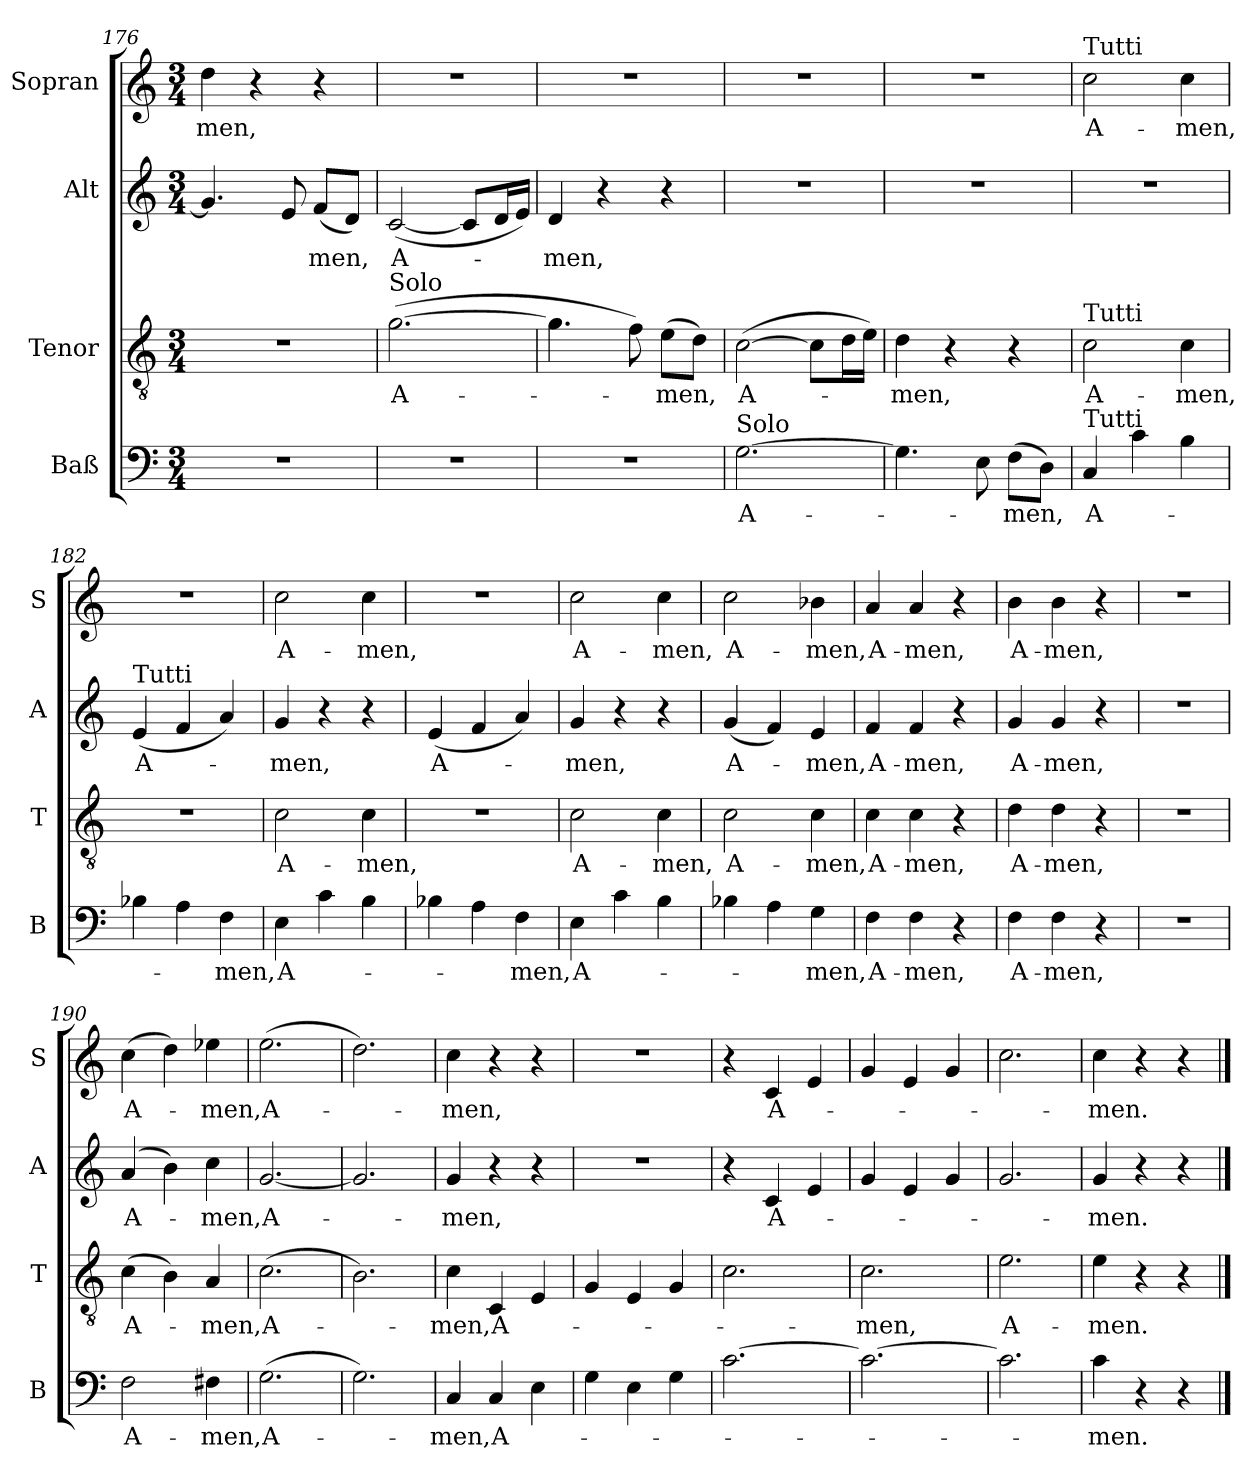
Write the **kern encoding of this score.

**kern	**text	**kern	**text	**kern	**text	**kern	**text
*part4	*part4	*part3	*part3	*part2	*part2	*part1	*part1
*staff4	*staff4	*staff3	*staff3	*staff2	*staff2	*staff1	*staff1
*I"Baß	*	*I"Tenor	*	*I"Alt	*	*I"Sopran	*
*I'B	*	*I'T	*	*I'A	*	*I'S	*
*clefF4	*	*clefGv2	*	*clefG2	*	*clefG2	*
*k[]	*	*k[]	*	*k[]	*	*k[]	*
*M3/4	*	*M3/4	*	*M3/4	*	*M3/4	*
=176	=176	=176	=176	=176	=176	=176	=176
!LO:N:vis=2	!	!LO:N:vis=2	!	!	!	!	!LO:LY:b
2.r	.	2.r	.	4.g/]	.	4dd\	men,
.	.	.	.	.	.	4r	.
.	.	.	.	8e/	.	.	.
!	!	!	!	!	!LO:LY:b	!	!
.	.	.	.	(8f/L	men,	4r	.
.	.	.	.	8d/J)	.	.	.
=177	=177	=177	=177	=177	=177	=177	=177
!	!	!LO:TX:a:t=Solo	!	!	!	!	!
!LO:N:vis=2	!	!	!LO:LY:b	!	!LO:LY:b	!LO:N:vis=2	!
2.r	.	([2.g\	A-	([2c/	A-	2.r	.
.	.	.	.	8c/L]	.	.	.
.	.	.	.	16d/L	.	.	.
.	.	.	.	16e/JJ)	.	.	.
=178	=178	=178	=178	=178	=178	=178	=178
!LO:N:vis=2	!	!	!	!	!LO:LY:b	!LO:N:vis=2	!
2.r	.	4.g\]	.	4d/	men,	2.r	.
.	.	.	.	4r	.	.	.
.	.	8f\)	.	.	.	.	.
!	!	!	!LO:LY:b	!	!	!	!
.	.	(8e\L	men,	4r	.	.	.
.	.	8d\J)	.	.	.	.	.
=179	=179	=179	=179	=179	=179	=179	=179
!LO:TX:a:t=Solo	!	!	!	!	!	!	!
!	!LO:LY:b	!	!LO:LY:b	!LO:N:vis=2	!	!LO:N:vis=2	!
[2.G\	A-	([2c\	A-	2.r	.	2.r	.
.	.	8c\L]	.	.	.	.	.
.	.	16d\L	.	.	.	.	.
.	.	16e\JJ)	.	.	.	.	.
=180	=180	=180	=180	=180	=180	=180	=180
!	!	!	!LO:LY:b	!LO:N:vis=2	!	!LO:N:vis=2	!
4.G\]	.	4d\	men,	2.r	.	2.r	.
.	.	4r	.	.	.	.	.
8E\	.	.	.	.	.	.	.
!	!LO:LY:b	!	!	!	!	!	!
(8F\L	men,	4r	.	.	.	.	.
8D\J)	.	.	.	.	.	.	.
=181	=181	=181	=181	=181	=181	=181	=181
!	!	!	!	!	!	!LO:TX:a:t=Tutti	!
!	!	!LO:TX:a:t=Tutti	!	!	!	!	!
!LO:TX:a:t=Tutti	!	!	!	!	!	!	!
!	!LO:LY:b	!	!LO:LY:b	!LO:N:vis=2	!	!	!LO:LY:b
4C/	A-	2c\	A-	2.r	.	2cc\	A-
4c\	.	.	.	.	.	.	.
!	!	!	!LO:LY:b	!	!	!	!LO:LY:b
4B\	.	4c\	men,	.	.	4cc\	men,
=182	=182	=182	=182	=182	=182	=182	=182
!	!	!	!	!LO:TX:a:t=Tutti	!	!	!
!	!	!LO:N:vis=2	!	!	!LO:LY:b	!LO:N:vis=2	!
4B-X\	.	2.r	.	(4e/	A-	2.r	.
4A\	.	.	.	4f/	.	.	.
!	!LO:LY:b	!	!	!	!	!	!
4F\	men,	.	.	4a/)	.	.	.
=183	=183	=183	=183	=183	=183	=183	=183
!	!LO:LY:b	!	!LO:LY:b	!	!LO:LY:b	!	!LO:LY:b
4E\	A-	2c\	A-	4g/	men,	2cc\	A-
4c\	.	.	.	4r	.	.	.
!	!	!	!LO:LY:b	!	!	!	!LO:LY:b
4B\	.	4c\	men,	4r	.	4cc\	men,
=184	=184	=184	=184	=184	=184	=184	=184
!	!	!LO:N:vis=2	!	!	!LO:LY:b	!LO:N:vis=2	!
4B-X\	.	2.r	.	(4e/	A-	2.r	.
4A\	.	.	.	4f/	.	.	.
!	!LO:LY:b	!	!	!	!	!	!
4F\	men,	.	.	4a/)	.	.	.
!!LO:LB:g=z
=185	=185	=185	=185	=185	=185	=185	=185
!	!LO:LY:b	!	!LO:LY:b	!	!LO:LY:b	!	!LO:LY:b
4E\	A-	2c\	A-	4g/	men,	2cc\	A-
4c\	.	.	.	4r	.	.	.
!	!	!	!LO:LY:b	!	!	!	!LO:LY:b
4B\	.	4c\	men,	4r	.	4cc\	men,
=186	=186	=186	=186	=186	=186	=186	=186
!	!	!	!LO:LY:b	!	!LO:LY:b	!	!LO:LY:b
4B-X\	.	2c\	A-	(4g/	A-	2cc\	A-
4A\	.	.	.	4f/)	.	.	.
!	!LO:LY:b	!	!LO:LY:b	!	!LO:LY:b	!	!LO:LY:b
4G\	men,	4c\	men,	4e/	men,	4b-X\	men,
=187	=187	=187	=187	=187	=187	=187	=187
!	!LO:LY:b	!	!LO:LY:b	!	!LO:LY:b	!	!LO:LY:b
4F\	A-	4c\	A-	4f/	A-	4a/	A-
!	!LO:LY:b	!	!LO:LY:b	!	!LO:LY:b	!	!LO:LY:b
4F\	men,	4c\	men,	4f/	men,	4a/	men,
4r	.	4r	.	4r	.	4r	.
=188	=188	=188	=188	=188	=188	=188	=188
!	!LO:LY:b	!	!LO:LY:b	!	!LO:LY:b	!	!LO:LY:b
4F\	A-	4d\	A-	4g/	A-	4b\	A-
!	!LO:LY:b	!	!LO:LY:b	!	!LO:LY:b	!	!LO:LY:b
4F\	men,	4d\	men,	4g/	men,	4b\	men,
4r	.	4r	.	4r	.	4r	.
!!LO:PB:g=z
=189	=189	=189	=189	=189	=189	=189	=189
!LO:N:vis=2	!	!LO:N:vis=2	!	!LO:N:vis=2	!	!LO:N:vis=2	!
2.r	.	2.r	.	2.r	.	2.r	.
=190	=190	=190	=190	=190	=190	=190	=190
!	!LO:LY:b	!	!LO:LY:b	!	!LO:LY:b	!	!LO:LY:b
2F\	A-	(4c\	A-	(4a/	A-	(4cc\	A-
.	.	4B\)	.	4b\)	.	4dd\)	.
!	!LO:LY:b	!	!LO:LY:b	!	!LO:LY:b	!	!LO:LY:b
4F#X\	men,	4A/	men,	4cc\	men,	4ee-X\	men,
=191	=191	=191	=191	=191	=191	=191	=191
!	!LO:LY:b	!	!LO:LY:b	!	!LO:LY:b	!	!LO:LY:b
(2.G\	A-	(2.c\	A-	[2.g/	A-	(2.ee\	A-
=192	=192	=192	=192	=192	=192	=192	=192
2.G\)	.	2.B\)	.	2.g/]	.	2.dd\)	.
!!LO:LB:g=z
=193	=193	=193	=193	=193	=193	=193	=193
!	!LO:LY:b	!	!LO:LY:b	!	!LO:LY:b	!	!LO:LY:b
4C/	men,	4c\	men,	4g/	men,	4cc\	men,
!	!LO:LY:b	!	!LO:LY:b	!	!	!	!
4C/	A-	4C/	A-	4r	.	4r	.
4E\	.	4E/	.	4r	.	4r	.
=194	=194	=194	=194	=194	=194	=194	=194
!	!	!	!	!LO:N:vis=2	!	!LO:N:vis=2	!
4G\	.	4G/	.	2.r	.	2.r	.
4E\	.	4E/	.	.	.	.	.
4G\	.	4G/	.	.	.	.	.
=195	=195	=195	=195	=195	=195	=195	=195
[2.c\	.	2.c\	.	4r	.	4r	.
!	!	!	!	!	!LO:LY:b	!	!LO:LY:b
.	.	.	.	4c/	A-	4c/	A-
.	.	.	.	4e/	.	4e/	.
=196	=196	=196	=196	=196	=196	=196	=196
!	!	!	!LO:LY:b	!	!	!	!
2.c\_	.	2.c\	men,	4g/	.	4g/	.
.	.	.	.	4e/	.	4e/	.
.	.	.	.	4g/	.	4g/	.
=197	=197	=197	=197	=197	=197	=197	=197
!	!	!	!LO:LY:b	!	!	!	!
2.c\]	.	2.e\	A-	2.g/	.	2.cc\	.
=198	=198	=198	=198	=198	=198	=198	=198
!	!LO:LY:b	!	!LO:LY:b	!	!LO:LY:b	!	!LO:LY:b
4c\	men.	4e\	men.	4g/	men.	4cc\	men.
4r	.	4r	.	4r	.	4r	.
4r	.	4r	.	4r	.	4r	.
==	==	==	==	==	==	==	==
*-	*-	*-	*-	*-	*-	*-	*-
